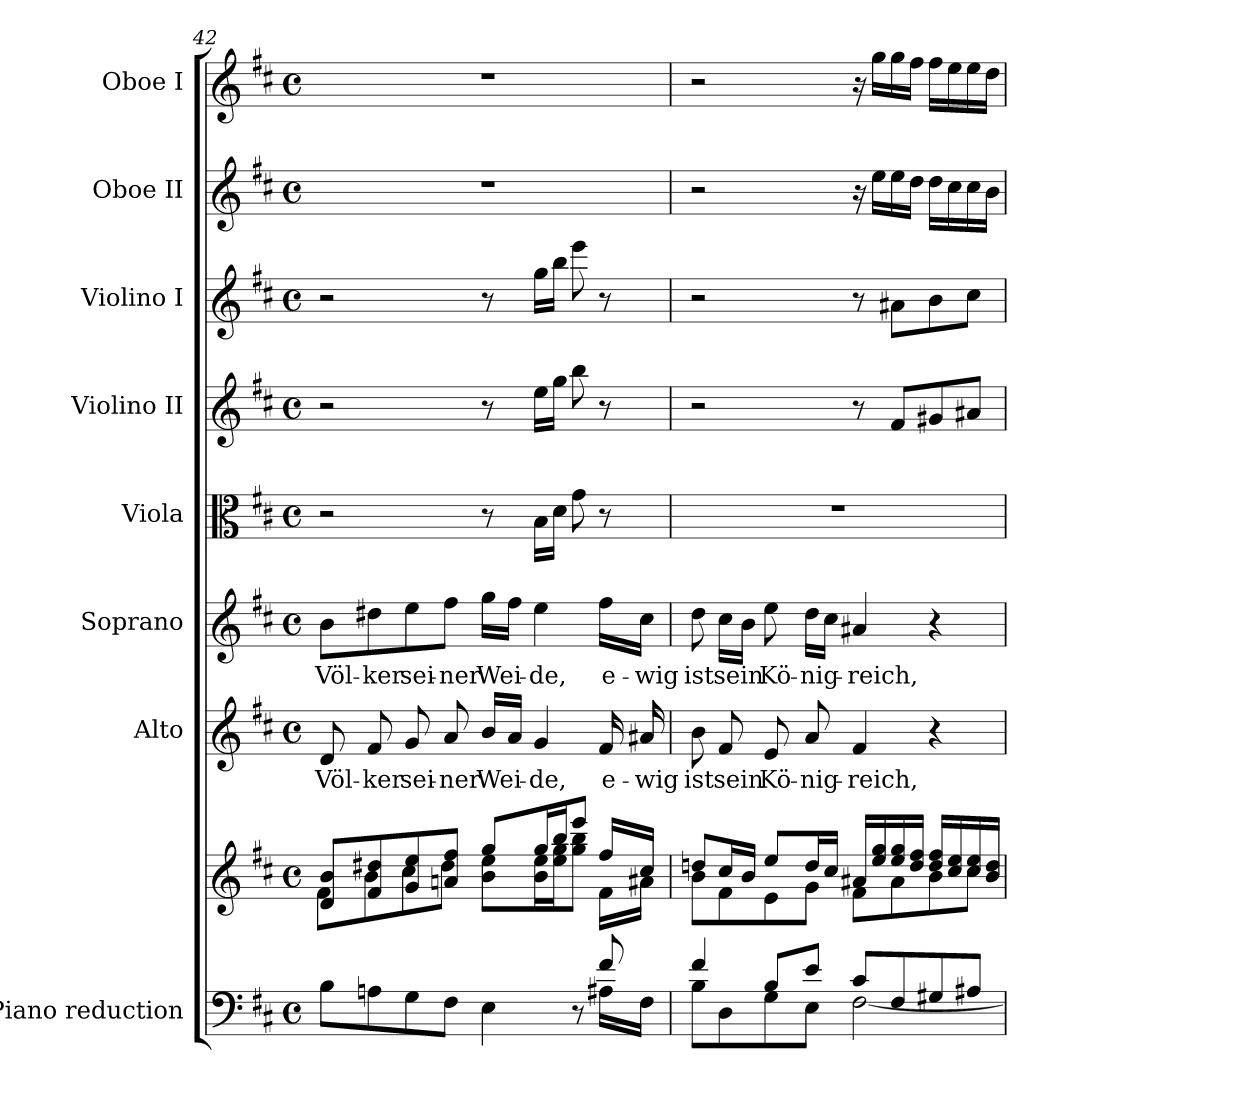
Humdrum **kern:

**kern	**kern	**kern	**text	**kern	**text	**kern	**kern	**kern	**kern	**kern
*part8	*part8	*part7	*part7	*part6	*part6	*part5	*part4	*part3	*part2	*part1
*staff9	*staff8	*staff7	*staff7	*staff6	*staff6	*staff5	*staff4	*staff3	*staff2	*staff1
*I"Piano reduction	*	*I"Alto	*	*I"Soprano	*	*I"Viola	*I"Violino II	*I"Violino I	*I"Oboe II	*I"Oboe I
*I'Pno	*	*	*	*	*	*I'Vla	*I'Vln	*I'Vln	*I'Ob	*I'Ob
*clefF4	*clefG2	*clefG2	*	*clefG2	*	*clefC3	*clefG2	*clefG2	*clefG2	*clefG2
*k[f#c#]	*k[f#c#]	*k[f#c#]	*	*k[f#c#]	*	*k[f#c#]	*k[f#c#]	*k[f#c#]	*k[f#c#]	*k[f#c#]
*M4/4	*M4/4	*M4/4	*	*M4/4	*	*M4/4	*M4/4	*M4/4	*M4/4	*M4/4
*met(c)	*met(c)	*met(c)	*	*met(c)	*	*met(c)	*met(c)	*met(c)	*met(c)	*met(c)
=42	=42	=42	=42	=42	=42	=42	=42	=42	=42	=42
*^	*^	*	*	*	*	*	*	*	*	*
!	!	!	!	!	!LO:LY:b	!	!LO:LY:b	!	!	!	!	!
2ryy	8B\L	8d/ 8b/L	8f#\L	8d/	Völ-	8b\L	Völ-	2r	2r	2r	1r	1r
!	!	!	!	!	!LO:LY:b	!	!LO:LY:b	!	!	!	!	!
.	8An\	8f#/ 8dd#X/	8b\	8f#/	-ker	8dd#X\	-ker	.	.	.	.	.
!	!	!	!	!	!LO:LY:b	!	!LO:LY:b	!	!	!	!	!
.	8G\	8g/ 8ee/	8cc#\	8g/	sei-	8ee\	sei-	.	.	.	.	.
!	!	!	!	!	!LO:LY:b	!	!LO:LY:b	!	!	!	!	!
.	8F#\J	8an/ 8ff#/J	8dd#\J	8a/	-ner	8ff#\J	-ner	.	.	.	.	.
!	!	!	!	!	!LO:LY:b	!	!LO:LY:b	!	!	!	!	!
4ryy	4E\	8gg/L	8b\ 8ee\L	16b/LL	Wei-	16gg\LL	Wei-	8r	8r	8r	.	.
.	.	.	.	16a/JJ	.	16ff#\JJ	.	.	.	.	.	.
!	!	!	!	!	!LO:LY:b	!	!LO:LY:b	!	!	!	!	!
.	.	16gg/L	16b\ 16ee\L	4g/	-de,	4ee\	-de,	16B\LL	16ee\LL	16gg\LL	.	.
.	.	16bb/J	16ee\ 16gg\J	.	.	.	.	16d\JJ	16gg\JJ	16bb\JJ	.	.
8r	8ryy	8eee/J	8gg\ 8bb\J	.	.	.	.	8g\	8bb\	8eee\	.	.
!	!	!	!	!	!LO:LY:b	!	!LO:LY:b	!	!	!	!	!
8f#/	16A#X\LL	16ff#/LL	16f#\LL	16f#/	e-	16ff#\LL	e-	8r	8r	8r	.	.
!	!	!	!	!	!LO:LY:b	!	!LO:LY:b	!	!	!	!	!
.	16F#\JJ	16cc#/JJ	16a#X\JJ	16a#X/	-wig	16cc#\JJ	-wig	.	.	.	.	.
!!LO:LB:g=z
=43	=43	=43	=43	=43	=43	=43	=43	=43	=43	=43	=43	=43
!	!	!	!	!	!LO:LY:b	!	!LO:LY:b	!	!	!	!	!
4f#/	8B\L	8ddn/L	8b\L	8b\	ist	8dd\	ist	1r	2r	2r	2r	2r
!	!	!	!	!	!LO:LY:b	!	!LO:LY:b	!	!	!	!	!
.	8D\	16cc#/L	8f#\	8f#/	sein	16cc#\LL	sein	.	.	.	.	.
.	.	16b/JJ	.	.	.	16b\JJ	.	.	.	.	.	.
!	!	!	!	!	!LO:LY:b	!	!LO:LY:b	!	!	!	!	!
8B/L	8G\	8ee/L	8e\	8e/	Kö-	8ee\	Kö-	.	.	.	.	.
!	!	!	!	!	!LO:LY:b	!	!LO:LY:b	!	!	!	!	!
8e/J	8E\J	16dd/L	8g\J	8a/	-nig-	16dd\LL	-nig-	.	.	.	.	.
.	.	16cc#/JJ	.	.	.	16cc#\JJ	.	.	.	.	.	.
!	!	!	!	!	!LO:LY:b	!	!LO:LY:b	!	!	!	!	!
8c#/L	[2F#\	16a#X/LL	8f#\L	4f#/	-reich,	4a#X/	-reich,	.	8r	8r	16r	16r
.	.	16ee/ 16gg/	.	.	.	.	.	.	.	.	16ee\LL	16gg\LL
8F#/	.	16ee/ 16gg/	8a#\	.	.	.	.	.	8f#/L	8a#X\L	16ee\	16gg\
.	.	16dd/ 16ff#/JJ	.	.	.	.	.	.	.	.	16dd\JJ	16ff#\JJ
8G#X/	.	16dd/ 16ff#/LL	8b\	4r	.	4r	.	.	8g#X/	8b\	16dd\LL	16ff#\LL
.	.	16cc#/ 16ee/	.	.	.	.	.	.	.	.	16cc#\	16ee\
8A#X/J	.	16cc#/ 16ee/	8cc#\J	.	.	.	.	.	8a#X/J	8cc#\J	16cc#\	16ee\
.	.	16b/ 16dd/JJ	.	.	.	.	.	.	.	.	16b\JJ	16dd\JJ
*v	*v	*	*	*	*	*	*	*	*	*	*	*
*	*v	*v	*	*	*	*	*	*	*	*	*
=	=	=	=	=	=	=	=	=	=	=
*-	*-	*-	*-	*-	*-	*-	*-	*-	*-	*-
